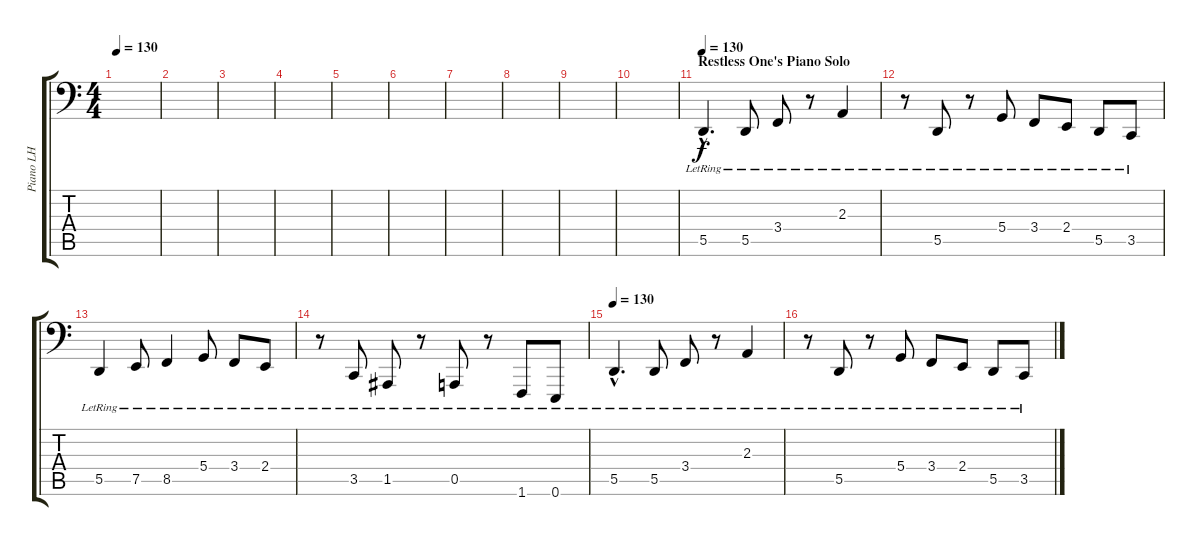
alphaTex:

\track ("Piano LH" "Piano LH") {instrument acousticgrandpiano}
\staff {score tabs}
\tuning (E3 B2 G2 D2 A1 E1) {hide}
\ts (4 4)
\tempo 130
\clef f4
\ks c
|
|
|
|
|
|
|
|
|
|
\section ("" "Restless One's Piano Solo")
\tempo 130
5.5{hac lr}.4{d} 5.5{lr}.8 3.4{lr}.8 r.8 2.3{lr}.4 |
r.8 5.5{lr}.8 r.8 5.4{lr}.8 3.4{lr}.8 2.4{lr}.8 5.5{lr}.8 3.5{lr}.8 |
5.5{lr}.4 7.5{lr}.8 8.5{lr}.4 5.4{lr}.8 3.4{lr}.8 2.4{lr}.8 |
r.8 3.5{lr}.8 1.5{lr}.8 r.8 0.5{lr}.8 r.8 1.6{lr}.8 0.6{lr}.8 |
\tempo 130
5.5{hac lr}.4{d} 5.5{lr}.8 3.4{lr}.8 r.8 2.3{lr}.4 |
r.8 5.5{lr}.8 r.8 5.4{lr}.8 3.4{lr}.8 2.4{lr}.8 5.5{lr}.8 3.5{lr}.8
